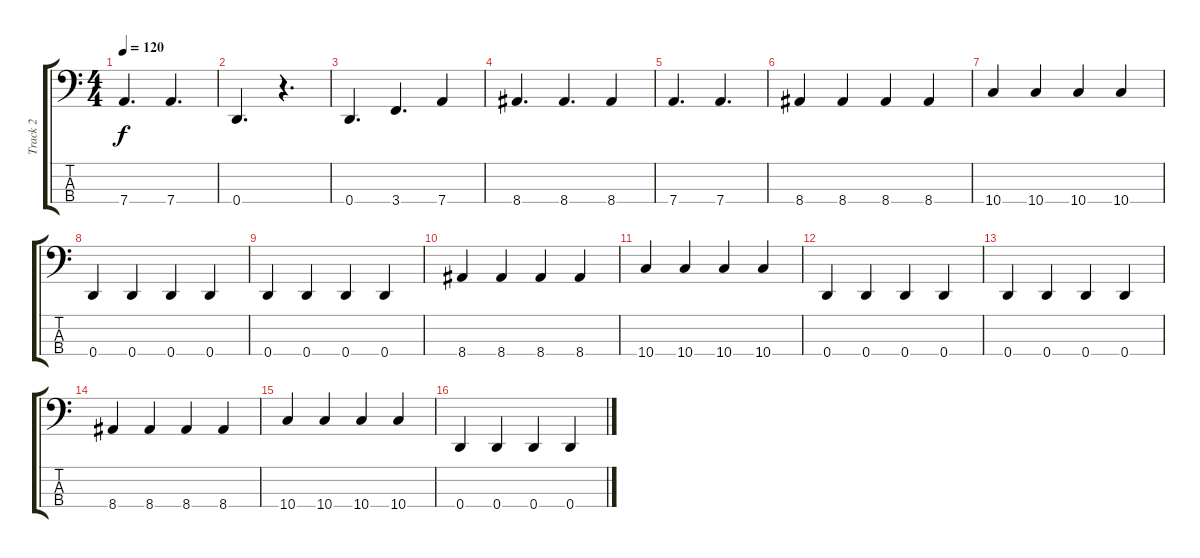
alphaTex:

\track ("Track 2" "Track 2") {instrument electricbassfinger}
\staff {score tabs}
\tuning (G2 D2 A1 D1) {hide}
\ts (4 4)
\tempo 120
\clef f4
\ks c
7.4.4{d dy f} 7.4.4{d} |
0.4.4{d} r.4{d} |
0.4.4{d} 3.4.4{d} 7.4.4 |
8.4.4{d} 8.4.4{d} 8.4.4 |
7.4.4{d} 7.4.4{d} |
8.4.4 8.4.4 8.4.4 8.4.4 |
10.4.4 10.4.4 10.4.4 10.4.4 |
0.4.4 0.4.4 0.4.4 0.4.4 |
0.4.4 0.4.4 0.4.4 0.4.4 |
8.4.4 8.4.4 8.4.4 8.4.4 |
10.4.4 10.4.4 10.4.4 10.4.4 |
0.4.4 0.4.4 0.4.4 0.4.4 |
0.4.4 0.4.4 0.4.4 0.4.4 |
8.4.4 8.4.4 8.4.4 8.4.4 |
10.4.4 10.4.4 10.4.4 10.4.4 |
0.4.4 0.4.4 0.4.4 0.4.4
